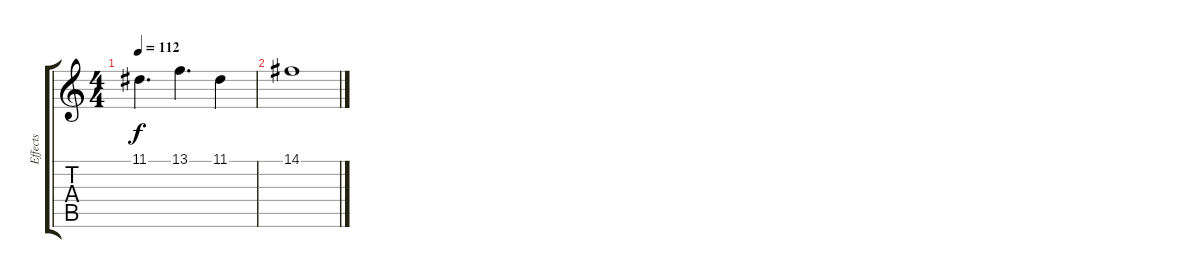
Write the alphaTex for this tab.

\track ("Effects" "Effects") {instrument violin}
\staff {score tabs}
\tuning (E4 B3 G3 D3 A2 E2) {hide}
\ts (4 4)
\tempo 112
\clef g2
\ks c
11.1.4{d dy f} 13.1.4{d} 11.1.4 |
14.1.1
